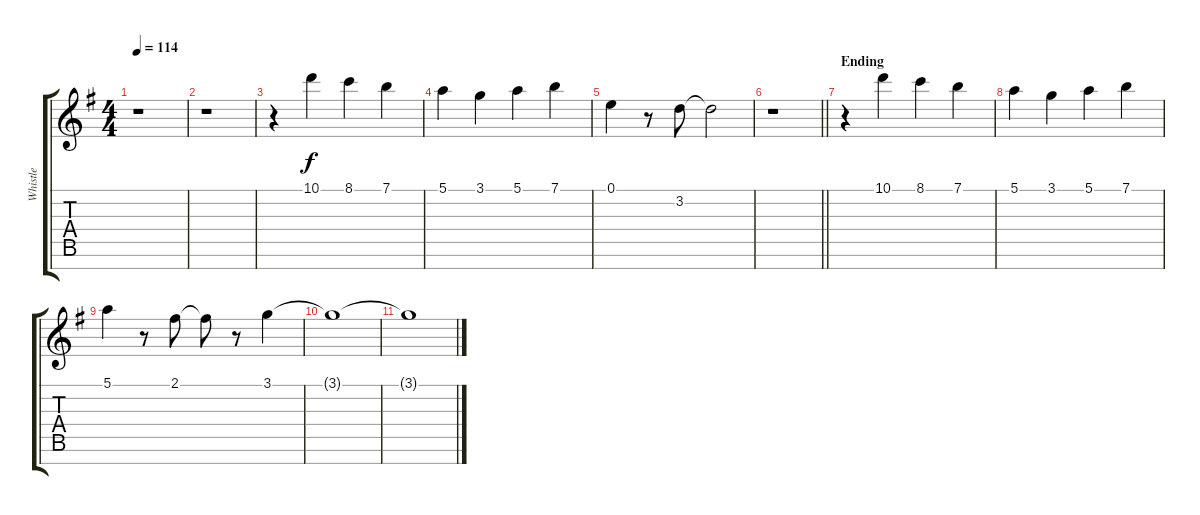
\track ("Whistle" "Whistle") {instrument whistle}
\staff {score tabs}
\tuning (E5 B4 G4 D4 A3 E3 B2) {hide}
\ts (4 4)
\tempo 114
\clef g2
\ks g
r.1{dy f} |
r.1 |
r.4 10.1.4 8.1.4 7.1.4 |
5.1.4 3.1.4 5.1.4 7.1.4 |
0.1.4 r.8 3.2.8 3.2{t}.2 |
\barLineRight lightlight
r.1 |
\section ("" "Ending")
r.4 10.1.4 8.1.4 7.1.4 |
5.1.4 3.1.4 5.1.4 7.1.4 |
5.1.4 r.8 2.1.8 2.1{t}.8 r.8 3.1.4 |
3.1{t}.1 |
3.1{t}.1
